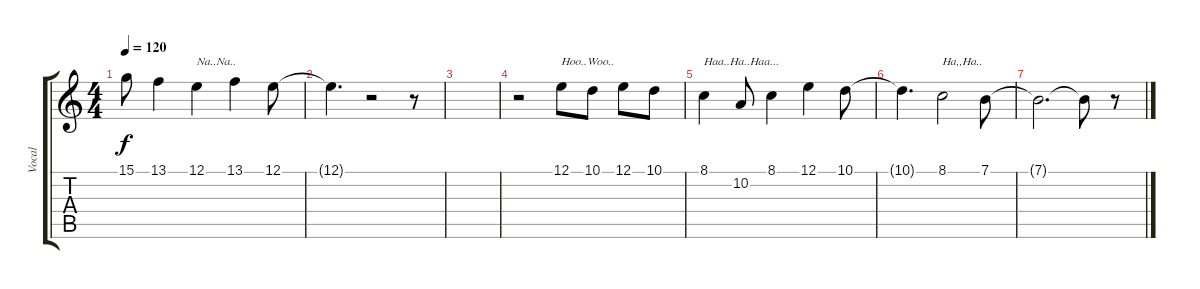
\track ("Vocal" "Vocal") {instrument voiceoohs}
\staff {score tabs}
\tuning (E4 B3 G3 D3 A2 E2) {hide}
\ts (4 4)
\tempo 120
\clef g2
\ks c
15.1{t}.8{dy f} 13.1.4 12.1.4{txt "Na..Na.."} 13.1.4 12.1.8 |
12.1{t}.4{d} r.2 r.8 |
|
r.2 12.1.8{txt "Hoo..Woo.."} 10.1.8 12.1.8 10.1.8 |
8.1.4{txt "Haa..Ha..Haa..."} 10.2.8 8.1.4 12.1.4 10.1.8 |
10.1{t}.4{d} 8.1.2{txt "Ha,,Ha.."} 7.1.8 |
7.1{t}.2{d} 7.1{t}.8 r.8
